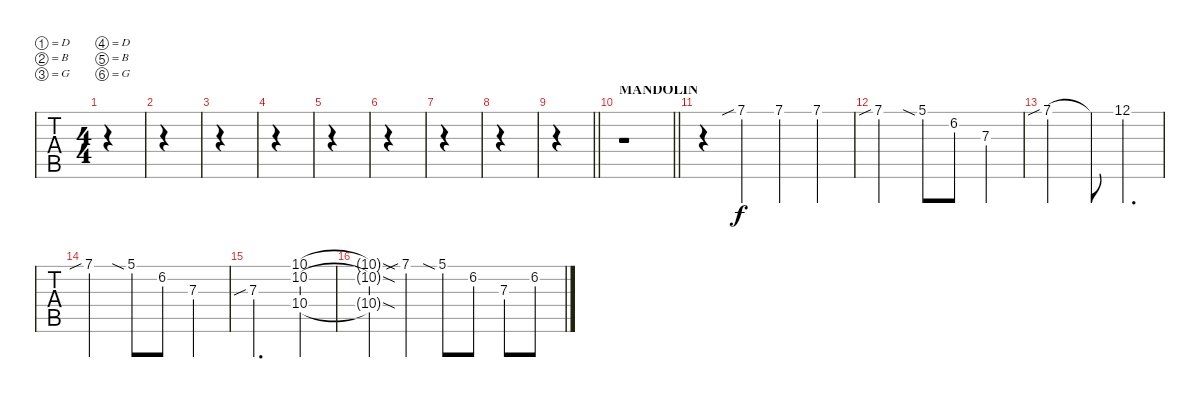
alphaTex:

\defaultSystemsLayout 4
\bracketExtendMode groupsimilarinstruments
\singleTrackTrackNamePolicy hidden
\multiTrackTrackNamePolicy hidden
\firstSystemTrackNameOrientation horizontal
\otherSystemsTrackNameOrientation horizontal
\track ("DOBRO JERRY" "DOBRO") {instrument acousticguitarsteel}
\staff {tabs}
\tuning (D4 B3 G3 D3 B2 G2)
\ts (4 4)
\tempo (120 hide)
\clef g2
\ks c
|
|
|
|
|
|
|
|
\barLineRight lightlight
|
\section ("" "MANDOLIN")
\barLineRight lightlight
r.1 |
r.4 7.1{sib}.4 7.1.4 7.1.4 |
7.1{sib}.2 5.1{sia}.8 6.2.8 7.3.4 |
7.1{sib}.2 7.1{t}.8 12.1.4{d} |
7.1{sib}.2 5.1{sia}.8 6.2.8 7.3.4 |
7.3{sib}.2{d} (10.1 10.2 10.4).4 |
(10.1{sod t} 10.2{sod t} 10.4{sod t}).4 7.1{sib}.4 5.1{sia}.8 6.2.8 7.3.8 6.2.8
